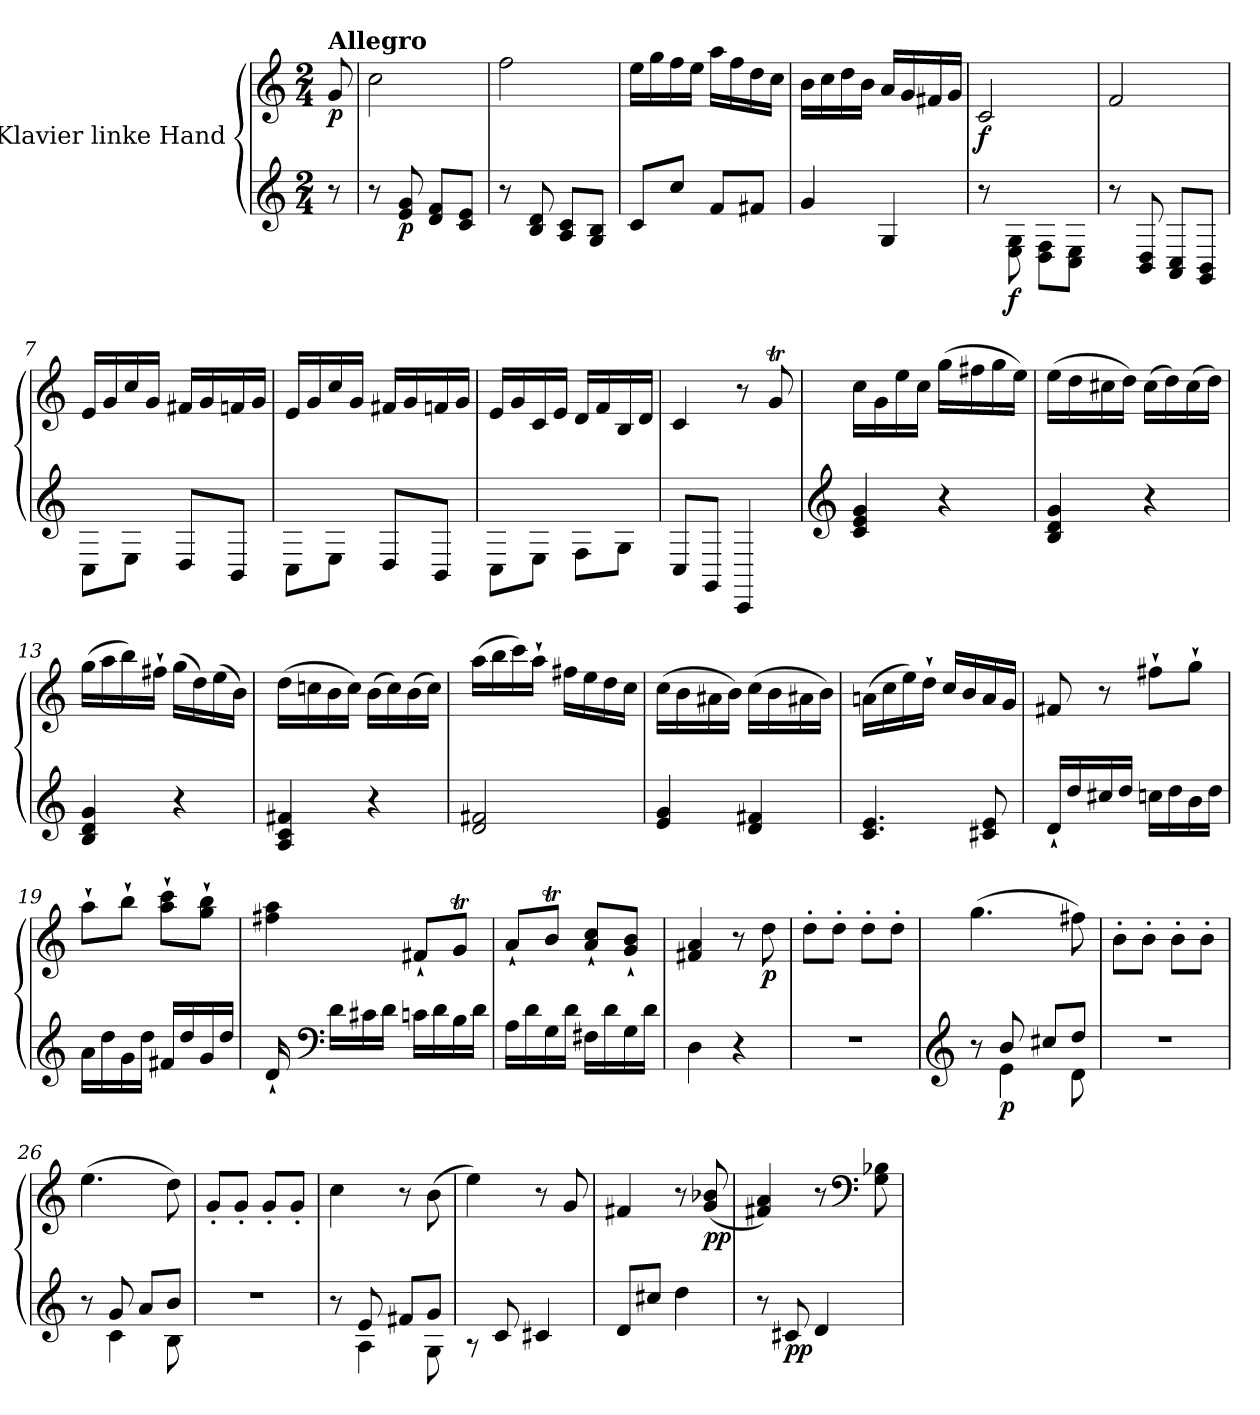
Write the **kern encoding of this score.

**kern	**kern	**dynam
*part1	*part1	*part1
*staff2	*staff1	*staff1/2
*I"Klavier linke Hand	*	*
*clefG2	*clefG2	*
*k[]	*k[]	*
*M2/4	*M2/4	*
=	=	=
!	!LO:TX:a:B:t=Allegro	!
!	!	!LO:DY:b
8r	8g/	p
=1	=1	=1
8r	2cc\	.
!	!	!LO:DY:b=2
8e/ 8g/	.	p
8d/ 8f/L	.	.
8c/ 8e/J	.	.
=2	=2	=2
8r	2ff\	.
8B/ 8d/	.	.
8A/ 8c/L	.	.
8G/ 8B/J	.	.
=3	=3	=3
8c/L	16ee\LL	.
.	16gg\	.
8cc/J	16ff\	.
.	16ee\JJ	.
8f/L	16aa\LL	.
.	16ff\	.
8f#X/J	16dd\	.
.	16cc\JJ	.
=4	=4	=4
4g/	16b\LL	.
.	16cc\	.
.	16dd\	.
.	16b\JJ	.
4G/	16a/LL	.
.	16g/	.
.	16f#X/	.
.	16g/JJ	.
=5	=5	=5
!	!	!LO:DY:b
8r	2c/	f
!	!	!LO:DY:b=2
8E\ 8G\	.	f
8D\ 8F\L	.	.
8C\ 8E\J	.	.
=6	=6	=6
8r	2f/	.
8BB/ 8D/	.	.
8AA/ 8C/L	.	.
8GG/ 8BB/J	.	.
=7	=7	=7
8C\L	16e/LL	.
.	16g/	.
8E\J	16cc/	.
.	16g/JJ	.
8D/L	16f#X/LL	.
.	16g/	.
8BB/J	16fn/	.
.	16g/JJ	.
=8	=8	=8
8C\L	16e/LL	.
.	16g/	.
8E\J	16cc/	.
.	16g/JJ	.
8D/L	16f#X/LL	.
.	16g/	.
8BB/J	16fn/	.
.	16g/JJ	.
=9	=9	=9
8C\L	16e/LL	.
.	16g/	.
8E\J	16c/	.
.	16e/JJ	.
8F\L	16d/LL	.
.	16f/	.
8G\J	16B/	.
.	16d/JJ	.
=10	=10	=10
8C/L	4c/	.
8GG/J	.	.
4CC/	8r	.
.	8gT/	.
=11	=11	=11
*clefG2	*	*
4c/ 4e/ 4g/	16cc\LL	.
.	16g\	.
.	16ee\	.
.	16cc\JJ	.
4r	(>16gg\LL	.
.	16ff#X\	.
.	16gg\	.
.	16ee\JJ)	.
=12	=12	=12
4B/ 4d/ 4g/	(>16ee\LL	.
.	16dd\	.
.	16cc#X\	.
.	16dd\JJ)	.
4r	(>16cc#\LL	.
.	16dd\)	.
.	(>16cc#\	.
.	16dd\JJ)	.
=13	=13	=13
4B/ 4d/ 4g/	(>16gg\LL	.
.	16aa\	.
.	16bb\)	.
.	16ff#X`\JJ	.
4r	(>16gg\LL	.
.	16dd\)	.
.	(>16ee\	.
.	16b\JJ)	.
=14	=14	=14
4A/ 4c/ 4f#X/	(>16dd\LL	.
.	16ccn\	.
.	16b\	.
.	16cc\JJ)	.
4r	(>16b\LL	.
.	16cc\)	.
.	(>16b\	.
.	16cc\JJ)	.
=15	=15	=15
2d/ 2f#X/	(>16aa\LL	.
.	16bb\	.
.	16ccc\)	.
.	16aa`\JJ	.
.	16ff#X\LL	.
.	16ee\	.
.	16dd\	.
.	16cc\JJ	.
=16	=16	=16
4e/ 4g/	(>16cc\LL	.
.	16b\	.
.	16a#X\	.
.	16b\JJ)	.
4d/ 4f#X/	(>16cc\LL	.
.	16b\	.
.	16a#X\	.
.	16b\JJ)	.
=17	=17	=17
4.c/ 4.e/	(>16an\LL	.
.	16cc\	.
.	16ee\)	.
.	16dd`\JJ	.
.	16cc/LL	.
.	16b/	.
8c#X/ 8e/	16a/	.
.	16g/JJ	.
=18	=18	=18
16d`/LL	8f#X/	.
16dd/	.	.
16cc#X/	8r	.
16dd/JJ	.	.
16ccn\LL	8ff#X`\L	.
16dd\	.	.
16b\	8gg`\J	.
16dd\JJ	.	.
=19	=19	=19
16a\LL	8aa`\L	.
16dd\	.	.
16g\	8bb`\J	.
16dd\JJ	.	.
16f#X/LL	8aa\` 8ccc\`L	.
16dd/	.	.
16g/	8gg\` 8bb\`J	.
16dd/JJ	.	.
=20	=20	=20
16d`/	4ff#X\ 4aa\	.
*clefF4	*	*
16d\LL	.	.
16c#X\	.	.
16d\JJ	.	.
16cn\LL	8f#X`/L	.
16d\	.	.
16B\	8gT/J	.
16d\JJ	.	.
=21	=21	=21
16A\LL	8a`/L	.
16d\	.	.
16G\	8bt/J	.
16d\JJ	.	.
16F#X\LL	8a/` 8cc/`L	.
16d\	.	.
16G\	8g/` 8b/`J	.
16d\JJ	.	.
=22	=22	=22
4D\	4f#X/ 4a/	.
4r	8r	.
!	!	!LO:DY:b
.	8dd\	p
=23	=23	=23
2r	8dd'\L	.
.	8dd'\J	.
.	8dd'\L	.
.	8dd'\J	.
=24	=24	=24
*clefG2	*	*
*^	*	*
8r	8ryy	(>4.gg\	.
!	!	!	!LO:DY:b=2
8b/	4e\	.	p
8cc#X/L	.	.	.
8dd/J	8d\	8ff#X\)	.
*v	*v	*	*
=25	=25	=25
2r	8b'\L	.
.	8b'\J	.
.	8b'\L	.
.	8b'\J	.
=26	=26	=26
*^	*	*
8r	8ryy	(>4.ee\	.
8g/	4c\	.	.
8a/L	.	.	.
8b/J	8B\	8dd\)	.
*v	*v	*	*
=27	=27	=27
2r	8g'/L	.
.	8g'/J	.
.	8g'/L	.
.	8g'/J	.
=28	=28	=28
*^	*	*
8r	8ryy	4cc\	.
8e/	4A\	.	.
8f#X/L	.	8r	.
8g/J	8G\	(>8b\	.
=29	=29	=29	=29
2ryy	8r	4ee\)	.
.	8c/	.	.
.	4c#X/	8r	.
.	.	8g/	.
*v	*v	*	*
=30	=30	=30
8d/L	4f#X/	.
8cc#X/J	.	.
4dd\	8r	.
!	!	!LO:DY:b
.	(<8g/ 8b-X/	pp
=31	=31	=31
8r	4f#X/ 4a/)	.
!	!	!LO:DY:b=2
8c#X/	.	pp
4d/	8r	.
*	*clefF4	*
.	8G\ 8B-X\	.
=	=	=
*-	*-	*-
